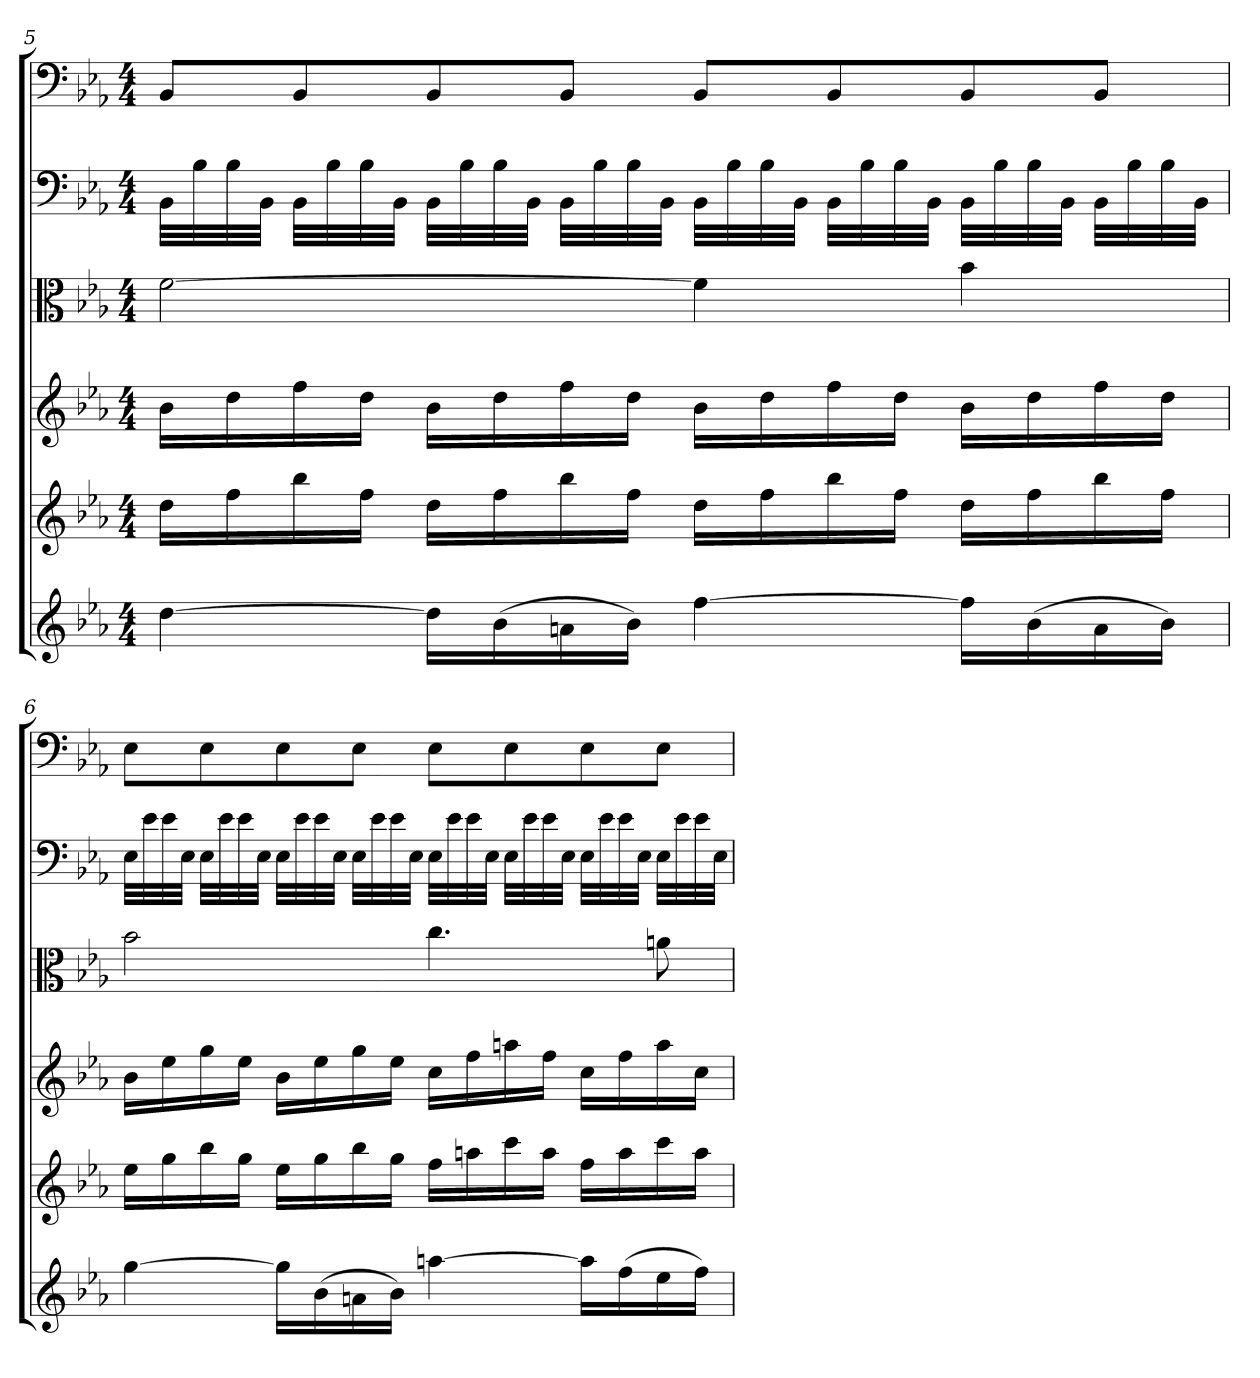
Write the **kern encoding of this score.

**kern	**kern	**kern	**kern	**kern	**kern
*part6	*part5	*part4	*part3	*part2	*part1
*staff6	*staff5	*staff4	*staff3	*staff2	*staff1
*clefG2	*clefG2	*clefG2	*clefC3	*clefF4	*clefF4
*k[b-e-a-]	*k[b-e-a-]	*k[b-e-a-]	*k[b-e-a-]	*k[b-e-a-]	*k[b-e-a-]
*E-:	*E-:	*E-:	*E-:	*E-:	*E-:
*M4/4	*M4/4	*M4/4	*M4/4	*M4/4	*M4/4
=5	=5	=5	=5	=5	=5
[4dd\	16dd\LL	16b-\LL	[2f\	32BB-\LLL	8BB-/L
.	.	.	.	32B-\	.
.	16ff\	16dd\	.	32B-\	.
.	.	.	.	32BB-\JJJ	.
.	16bb-\	16ff\	.	32BB-\LLL	8BB-/
.	.	.	.	32B-\	.
.	16ff\JJ	16dd\JJ	.	32B-\	.
.	.	.	.	32BB-\JJJ	.
16dd\LL]	16dd\LL	16b-\LL	.	32BB-\LLL	8BB-/
.	.	.	.	32B-\	.
(16b-\	16ff\	16dd\	.	32B-\	.
.	.	.	.	32BB-\JJJ	.
16an\	16bb-\	16ff\	.	32BB-\LLL	8BB-/J
.	.	.	.	32B-\	.
16b-\JJ)	16ff\JJ	16dd\JJ	.	32B-\	.
.	.	.	.	32BB-\JJJ	.
[4ff\	16dd\LL	16b-\LL	4f\]	32BB-\LLL	8BB-/L
.	.	.	.	32B-\	.
.	16ff\	16dd\	.	32B-\	.
.	.	.	.	32BB-\JJJ	.
.	16bb-\	16ff\	.	32BB-\LLL	8BB-/
.	.	.	.	32B-\	.
.	16ff\JJ	16dd\JJ	.	32B-\	.
.	.	.	.	32BB-\JJJ	.
16ff\LL]	16dd\LL	16b-\LL	4b-\	32BB-\LLL	8BB-/
.	.	.	.	32B-\	.
(16b-\	16ff\	16dd\	.	32B-\	.
.	.	.	.	32BB-\JJJ	.
16a\	16bb-\	16ff\	.	32BB-\LLL	8BB-/J
.	.	.	.	32B-\	.
16b-\JJ)	16ff\JJ	16dd\JJ	.	32B-\	.
.	.	.	.	32BB-\JJJ	.
=6	=6	=6	=6	=6	=6
[4gg\	16ee-\LL	16b-\LL	2b-\	32E-\LLL	8E-\L
.	.	.	.	32e-\	.
.	16gg\	16ee-\	.	32e-\	.
.	.	.	.	32E-\JJJ	.
.	16bb-\	16gg\	.	32E-\LLL	8E-\
.	.	.	.	32e-\	.
.	16gg\JJ	16ee-\JJ	.	32e-\	.
.	.	.	.	32E-\JJJ	.
16gg\LL]	16ee-\LL	16b-\LL	.	32E-\LLL	8E-\
.	.	.	.	32e-\	.
(16b-\	16gg\	16ee-\	.	32e-\	.
.	.	.	.	32E-\JJJ	.
16an\	16bb-\	16gg\	.	32E-\LLL	8E-\J
.	.	.	.	32e-\	.
16b-\JJ)	16gg\JJ	16ee-\JJ	.	32e-\	.
.	.	.	.	32E-\JJJ	.
[4aan\	16ff\LL	16cc\LL	4.cc\	32E-\LLL	8E-\L
.	.	.	.	32e-\	.
.	16aan\	16ff\	.	32e-\	.
.	.	.	.	32E-\JJJ	.
.	16ccc\	16aan\	.	32E-\LLL	8E-\
.	.	.	.	32e-\	.
.	16aa\JJ	16ff\JJ	.	32e-\	.
.	.	.	.	32E-\JJJ	.
16aa\LL]	16ff\LL	16cc\LL	.	32E-\LLL	8E-\
.	.	.	.	32e-\	.
(16ff\	16aa\	16ff\	.	32e-\	.
.	.	.	.	32E-\JJJ	.
16ee-\	16ccc\	16aa\	8an\	32E-\LLL	8E-\J
.	.	.	.	32e-\	.
16ff\JJ)	16aa\JJ	16cc\JJ	.	32e-\	.
.	.	.	.	32E-\JJJ	.
=	=	=	=	=	=
*-	*-	*-	*-	*-	*-
